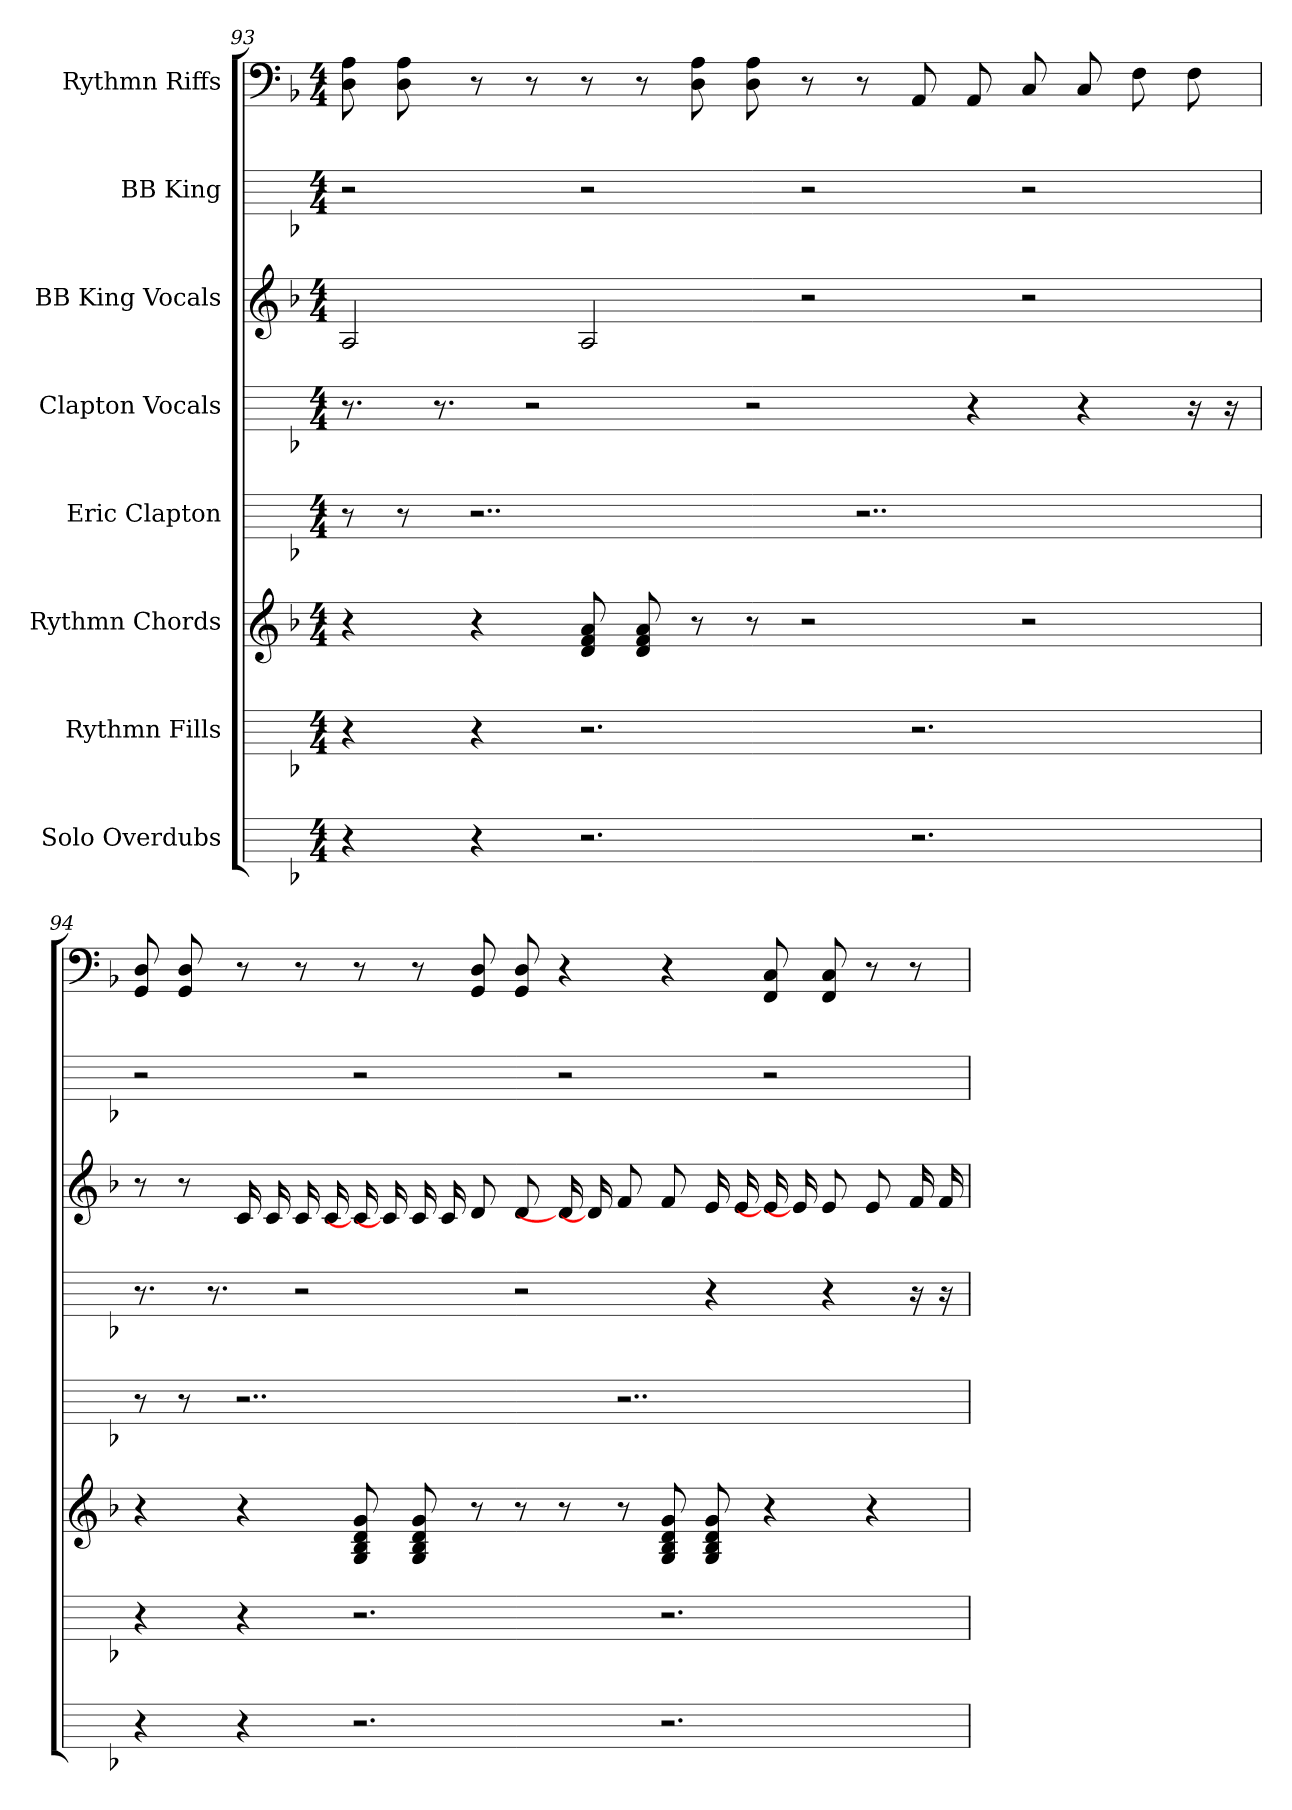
**kern	**kern	**kern	**kern	**kern	**kern	**kern	**kern
*part8	*part7	*part6	*part5	*part4	*part3	*part2	*part1
*staff8	*staff7	*staff6	*staff5	*staff4	*staff3	*staff2	*staff1
*I"Solo Overdubs	*I"Rythmn Fills	*I"Rythmn Chords	*I"Eric Clapton	*I"Clapton Vocals	*I"BB King Vocals	*I"BB King	*I"Rythmn Riffs
*	*	*	*	*	*	*	*
*k[b-]	*k[b-]	*k[b-]	*k[b-]	*k[b-]	*k[b-]	*k[b-]	*k[b-]
*M4/4	*M4/4	*M4/4	*M4/4	*M4/4	*M4/4	*M4/4	*M4/4
=93	=93	=93	=93	=93	=93	=93	=93
4r	4r	4r	8r	8.r	2A	2r	8A 8D
.	.	.	8r	.	.	.	8A 8D
.	.	.	.	8.r	.	.	.
4r	4r	4r	2..r	.	.	.	8r
.	.	.	.	2r	.	.	8r
2.r	2.r	8a 8f 8d	.	.	2A	2r	8r
.	.	8a 8f 8d	.	.	.	.	8r
.	.	8r	.	.	.	.	8A 8D
.	.	8r	.	2r	.	.	8A 8D
.	.	2r	.	.	2r	2r	8r
.	.	.	2..r	.	.	.	8r
2.r	2.r	.	.	.	.	.	8AA
.	.	.	.	4r	.	.	8AA
.	.	2r	.	.	2r	2r	8C
.	.	.	.	4r	.	.	8C
.	.	.	.	.	.	.	8F
.	.	.	.	16r	.	.	8F
.	.	.	.	16r	.	.	.
=94	=94	=94	=94	=94	=94	=94	=94
4r	4r	4r	8r	8.r	8r	2r	8D 8GG
.	.	.	8r	.	8r	.	8D 8GG
.	.	.	.	8.r	.	.	.
4r	4r	4r	2..r	.	16c	.	8r
.	.	.	.	.	16c	.	.
.	.	.	.	2r	16c	.	8r
.	.	.	.	.	16c	.	.
2.r	2.r	8g 8d 8B- 8G	.	.	16c]	2r	8r
.	.	.	.	.	16c]	.	.
.	.	8g 8d 8B- 8G	.	.	16c	.	8r
.	.	.	.	.	16c	.	.
.	.	8r	.	.	8d	.	8D 8GG
.	.	8r	.	2r	8d	.	8D 8GG
.	.	8r	.	.	16d]	2r	4r
.	.	.	.	.	16d]	.	.
.	.	8r	2..r	.	8f	.	.
2.r	2.r	8g 8d 8B- 8G	.	.	8f	.	4r
.	.	8g 8d 8B- 8G	.	4r	16e	.	.
.	.	.	.	.	16e	.	.
.	.	4r	.	.	16e]	2r	8C 8FF
.	.	.	.	.	16e]	.	.
.	.	.	.	4r	8e	.	8C 8FF
.	.	4r	.	.	8e	.	8r
.	.	.	.	16r	16f	.	8r
.	.	.	.	16r	16f	.	.
=	=	=	=	=	=	=	=
*-	*-	*-	*-	*-	*-	*-	*-
